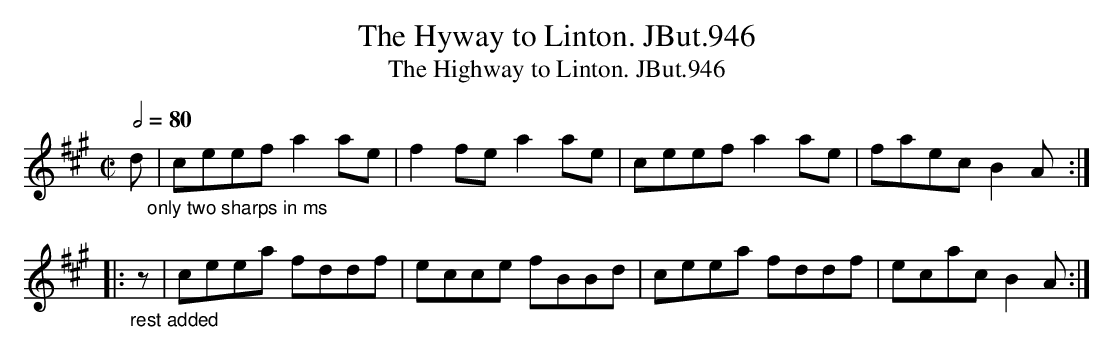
X:1
T:Hyway to Linton. JBut.946, The
T:Highway to Linton. JBut.946, The
M:C|
L:1/8
Q:1/2=80
K:A
d"_only two sharps in ms"|ceef a2ae|f2fe a2ae|ceef a2 ae|faec B2A:|
|:"_rest added"z|ceea fddf|ecce fBBd|ceea fddf|ecac B2A:|
